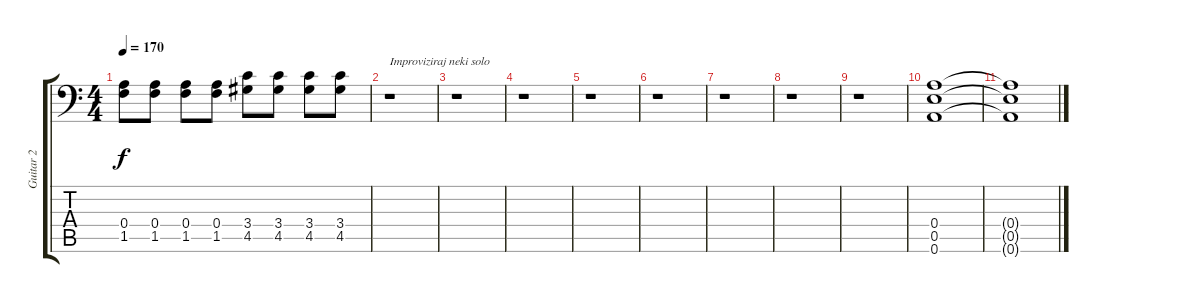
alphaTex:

\track ("Guitar 2" "Guitar 2") {instrument distortionguitar}
\staff {score tabs}
\tuning (B3 Gb3 D3 A2 E2 A1) {hide}
\ts (4 4)
\tempo 170
\clef f4
\ks c
(0.4 1.5).8{dy f} (0.4 1.5).8 (0.4 1.5).8 (0.4 1.5).8 (3.4 4.5).8 (3.4 4.5).8 (3.4 4.5).8 (3.4 4.5).8 |
r.1{txt "Improviziraj neki solo"} |
r.1 |
r.1 |
r.1 |
r.1 |
r.1 |
r.1 |
r.1 |
(0.4 0.5 0.6).1 |
(0.4{t} 0.5{t} 0.6{t}).1
